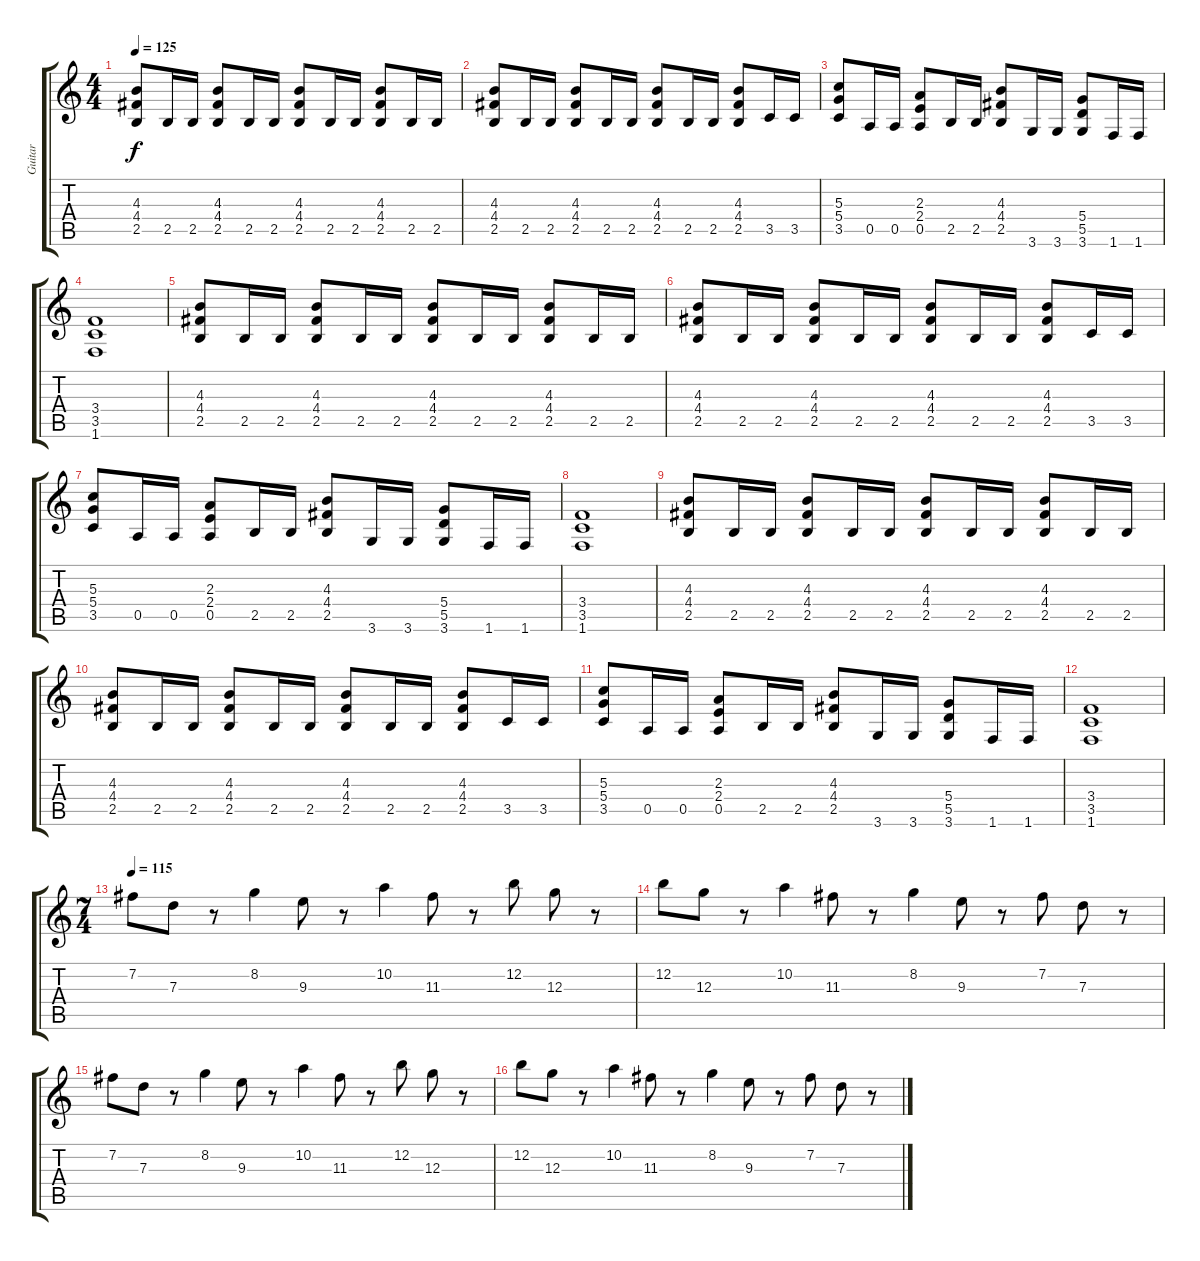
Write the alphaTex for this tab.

\track ("Guitar" "Guitar") {instrument overdrivenguitar}
\staff {score tabs}
\tuning (E4 B3 G3 D3 A2 E2) {hide}
\ts (4 4)
\tempo 125
\clef g2
\ks c
(4.3 4.4 2.5).8{dy f} 2.5.16 2.5.16 (4.3 4.4 2.5).8 2.5.16 2.5.16 (4.3 4.4 2.5).8 2.5.16 2.5.16 (4.3 4.4 2.5).8 2.5.16 2.5.16 |
(4.3 4.4 2.5).8 2.5.16 2.5.16 (4.3 4.4 2.5).8 2.5.16 2.5.16 (4.3 4.4 2.5).8 2.5.16 2.5.16 (4.3 4.4 2.5).8 3.5.16 3.5.16 |
(5.3 5.4 3.5).8 0.5.16 0.5.16 (2.3 2.4 0.5).8 2.5.16 2.5.16 (4.3 4.4 2.5).8 3.6.16 3.6.16 (5.4 5.5 3.6).8 1.6.16 1.6.16 |
(3.4 3.5 1.6).1 |
(4.3 4.4 2.5).8 2.5.16 2.5.16 (4.3 4.4 2.5).8 2.5.16 2.5.16 (4.3 4.4 2.5).8 2.5.16 2.5.16 (4.3 4.4 2.5).8 2.5.16 2.5.16 |
(4.3 4.4 2.5).8 2.5.16 2.5.16 (4.3 4.4 2.5).8 2.5.16 2.5.16 (4.3 4.4 2.5).8 2.5.16 2.5.16 (4.3 4.4 2.5).8 3.5.16 3.5.16 |
(5.3 5.4 3.5).8 0.5.16 0.5.16 (2.3 2.4 0.5).8 2.5.16 2.5.16 (4.3 4.4 2.5).8 3.6.16 3.6.16 (5.4 5.5 3.6).8 1.6.16 1.6.16 |
(3.4 3.5 1.6).1 |
(4.3 4.4 2.5).8 2.5.16 2.5.16 (4.3 4.4 2.5).8 2.5.16 2.5.16 (4.3 4.4 2.5).8 2.5.16 2.5.16 (4.3 4.4 2.5).8 2.5.16 2.5.16 |
(4.3 4.4 2.5).8 2.5.16 2.5.16 (4.3 4.4 2.5).8 2.5.16 2.5.16 (4.3 4.4 2.5).8 2.5.16 2.5.16 (4.3 4.4 2.5).8 3.5.16 3.5.16 |
(5.3 5.4 3.5).8 0.5.16 0.5.16 (2.3 2.4 0.5).8 2.5.16 2.5.16 (4.3 4.4 2.5).8 3.6.16 3.6.16 (5.4 5.5 3.6).8 1.6.16 1.6.16 |
(3.4 3.5 1.6).1 |
\ts (7 4)
\tempo 115
7.2.8 7.3.8 r.8 8.2.4 9.3.8 r.8 10.2.4 11.3.8 r.8 12.2.8 12.3.8 r.8 |
12.2.8 12.3.8 r.8 10.2.4 11.3.8 r.8 8.2.4 9.3.8 r.8 7.2.8 7.3.8 r.8 |
7.2.8 7.3.8 r.8 8.2.4 9.3.8 r.8 10.2.4 11.3.8 r.8 12.2.8 12.3.8 r.8 |
12.2.8 12.3.8 r.8 10.2.4 11.3.8 r.8 8.2.4 9.3.8 r.8 7.2.8 7.3.8 r.8
